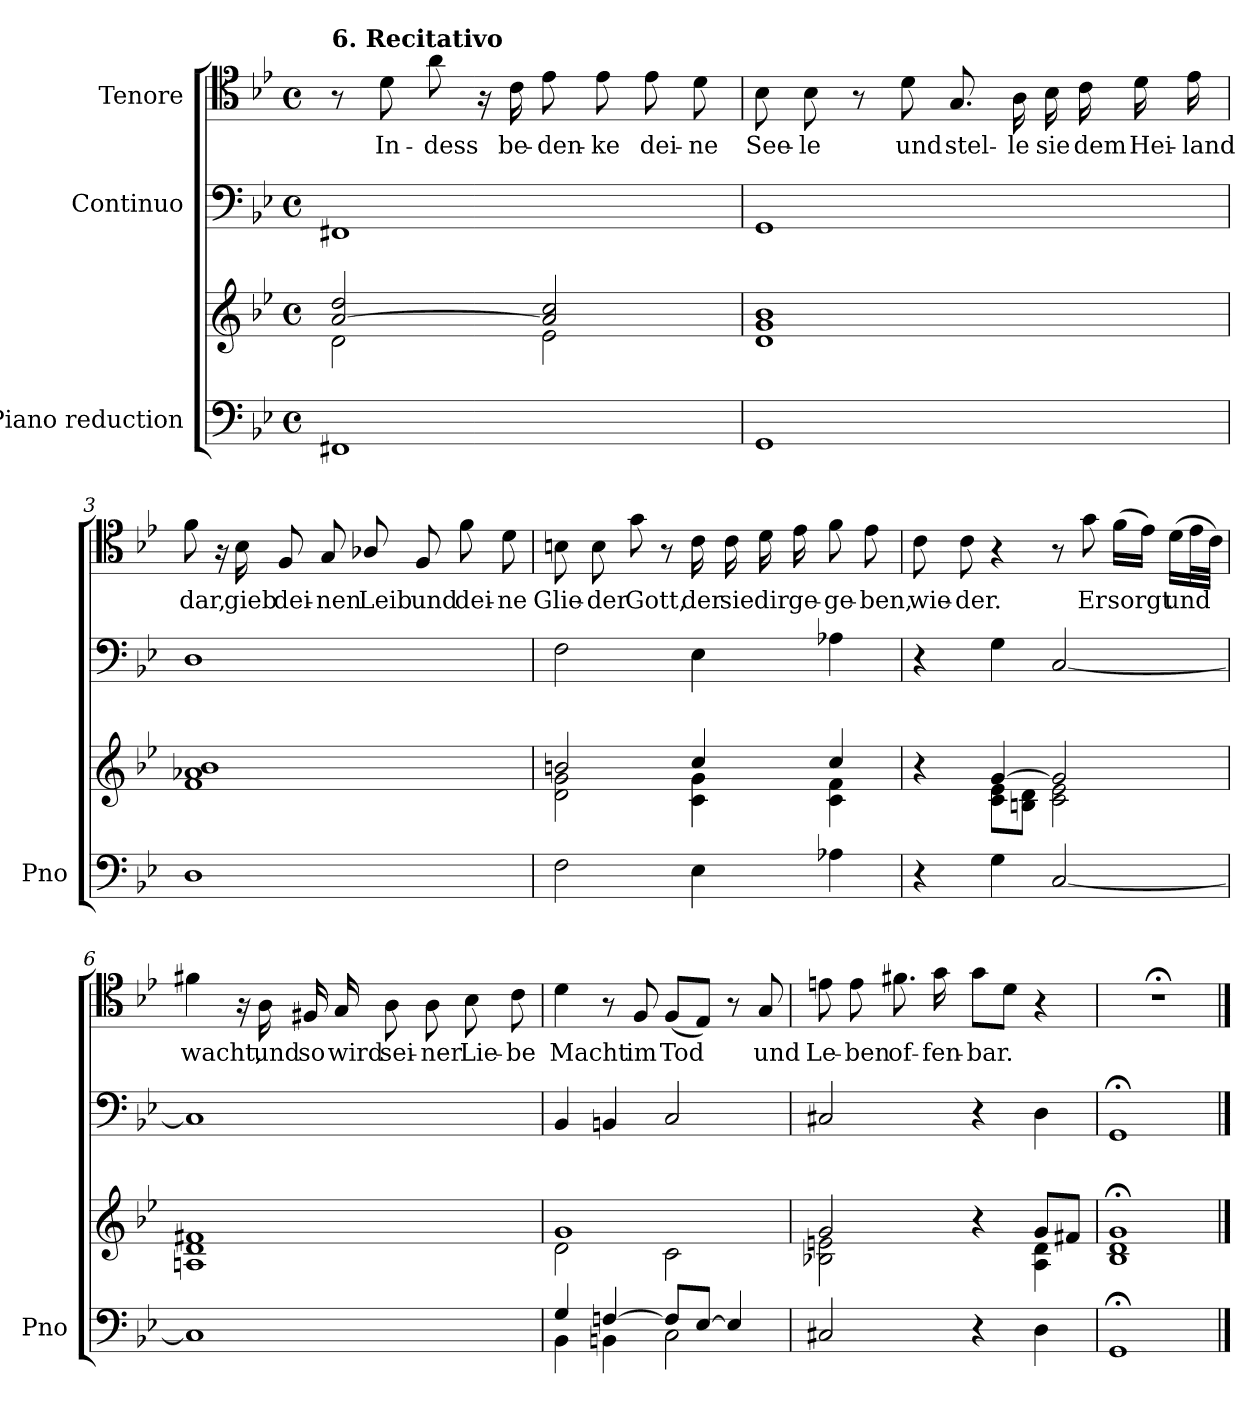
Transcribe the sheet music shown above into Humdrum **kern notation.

**kern	**kern	**kern	**kern	**text
*part3	*part3	*part2	*part1	*part1
*staff4	*staff3	*staff2	*staff1	*staff1
*I"Piano reduction	*	*I"Continuo	*I"Tenore	*
*I'Pno	*	*	*	*
*stria5	*stria5	*	*	*
*clefF4	*clefG2	*clefF4	*clefC4	*
*k[b-e-]	*k[b-e-]	*k[b-e-]	*k[b-e-]	*
*M4/4	*M4/4	*M4/4	*M4/4	*
*met(c)	*met(c)	*met(c)	*met(c)	*
=1	=1	=1	=1	=1
*	*^	*	*	*
!	!	!	!	!LO:TX:a:B:t=6. Recitativo	!
1FF#X	[2a/ 2dd/	2d\	1FF#X	8r	.
!	!	!	!	!	!LO:LY:b
.	.	.	.	8d\	In-
!	!	!	!	!	!LO:LY:b
.	.	.	.	8a\	-dess
.	.	.	.	16r	.
!	!	!	!	!	!LO:LY:b
.	.	.	.	16c\	be-
!	!	!	!	!	!LO:LY:b
.	2a/] 2cc/	2e-\	.	8e-\	-den-
!	!	!	!	!	!LO:LY:b
.	.	.	.	8e-\	-ke
!	!	!	!	!	!LO:LY:b
.	.	.	.	8e-\	dei-
!	!	!	!	!	!LO:LY:b
.	.	.	.	8d\	-ne
=2	=2	=2	=2	=2	=2
!	!	!	!	!	!LO:LY:b
1GG	1g 1b-	1d	1GG	8B-\	See-
!	!	!	!	!	!LO:LY:b
.	.	.	.	8B-\	-le
.	.	.	.	8r	.
!	!	!	!	!	!LO:LY:b
.	.	.	.	8d\	und
!	!	!	!	!	!LO:LY:b
.	.	.	.	8.G/	stel-
!	!	!	!	!	!LO:LY:b
.	.	.	.	16A\	-le
!	!	!	!	!	!LO:LY:b
.	.	.	.	16B-\	sie
!	!	!	!	!	!LO:LY:b
.	.	.	.	16c\	dem
!	!	!	!	!	!LO:LY:b
.	.	.	.	16d\	Hei-
!	!	!	!	!	!LO:LY:b
.	.	.	.	16e-\	-land
*	*v	*v	*	*	*
=3	=3	=3	=3	=3
!	!	!	!	!LO:LY:b
1D	1f 1a-X 1b-	1D	8f\	dar,
.	.	.	16r	.
!	!	!	!	!LO:LY:b
.	.	.	16B-\	gieb
!	!	!	!	!LO:LY:b
.	.	.	8F/	dei-
!	!	!	!	!LO:LY:b
.	.	.	8G/	-nen
!	!	!	!	!LO:LY:b
.	.	.	8A-X/	Leib
!	!	!	!	!LO:LY:b
.	.	.	8F/	und
!	!	!	!	!LO:LY:b
.	.	.	8f\	dei-
!	!	!	!	!LO:LY:b
.	.	.	8d\	-ne
=4	=4	=4	=4	=4
*	*^	*	*	*
!	!	!	!	!	!LO:LY:b
2F\	2bn/	2d\ 2g\	2F\	8Bn\	Glie-
!	!	!	!	!	!LO:LY:b
.	.	.	.	8B\	-der
!	!	!	!	!	!LO:LY:b
.	.	.	.	8g\	Gott,
.	.	.	.	8r	.
!	!	!	!	!	!LO:LY:b
4E-\	4cc/	4c\ 4g\	4E-\	16c\	der
!	!	!	!	!	!LO:LY:b
.	.	.	.	16c\	sie
!	!	!	!	!	!LO:LY:b
.	.	.	.	16d\	dir
!	!	!	!	!	!LO:LY:b
.	.	.	.	16e-\	ge-
!	!	!	!	!	!LO:LY:b
4A-X\	4cc/	4c\ 4f\	4A-X\	8f\	-ge-
!	!	!	!	!	!LO:LY:b
.	.	.	.	8e-\	-ben,
!!LO:LB:g=z
=5	=5	=5	=5	=5	=5
!	!	!	!	!	!LO:LY:b
4r	4r	4ryy	4r	8c\	wie-
!	!	!	!	!	!LO:LY:b
.	.	.	.	8c\	-der.
4G\	[4g/	8c\ 8e-\L	4G\	4r	.
.	.	8Bn\ 8d\J	.	.	.
[<2C/	2g/]	2c\ 2e-\	[<2C/	8r	.
!	!	!	!	!	!LO:LY:b
.	.	.	.	8g\	Er
!	!	!	!	!	!LO:LY:b
.	.	.	.	(16f\LL	sorgt
.	.	.	.	16e-\JJ)	.
!	!	!	!	!	!LO:LY:b
.	.	.	.	(16d\LL	und
.	.	.	.	32e-\L	.
.	.	.	.	32c\JJJ)	.
*	*v	*v	*	*	*
=6	=6	=6	=6	=6
!	!	!	!	!LO:LY:b
1C]	1An 1d 1f#X	1C]	4f#X\	wacht,
.	.	.	16r	.
!	!	!	!	!LO:LY:b
.	.	.	16A\	und
!	!	!	!	!LO:LY:b
.	.	.	16F#X/	so
!	!	!	!	!LO:LY:b
.	.	.	16G/	wird
!	!	!	!	!LO:LY:b
.	.	.	8A\	sei-
!	!	!	!	!LO:LY:b
.	.	.	8A\	-ner
!	!	!	!	!LO:LY:b
.	.	.	8B-\	Lie-
!	!	!	!	!LO:LY:b
.	.	.	8c\	-be
=7	=7	=7	=7	=7
*^	*^	*	*	*
!	!	!	!	!	!	!LO:LY:b
4G/	4BB-\	1g	2d\	4BB-/	4d\	Macht
[4Fn/	4BBn\	.	.	4BBn/	8r	.
!	!	!	!	!	!	!LO:LY:b
.	.	.	.	.	8F/	im
!	!	!	!	!	!	!LO:LY:b
8F/L]	2C\	.	2c\	2C/	(8F/L	Tod
[8E-/J	.	.	.	.	8E-/J)	.
4E-/]	.	.	.	.	8r	.
!	!	!	!	!	!	!LO:LY:b
.	.	.	.	.	8G/	und
*v	*v	*	*	*	*	*
=8	=8	=8	=8	=8	=8
!	!	!	!	!	!LO:LY:b
2C#X/	2g/	2B-X\ 2en\	2C#X/	8en\	Le-
!	!	!	!	!	!LO:LY:b
.	.	.	.	8e\	-ben
!	!	!	!	!	!LO:LY:b
.	.	.	.	8.f#X\	of-
!	!	!	!	!	!LO:LY:b
.	.	.	.	16g\	-fen-
!	!	!	!	!	!LO:LY:b
4r	4r	4ryy	4r	8g\L	-bar.
.	.	.	.	8d\J	.
4D\	8g/L	4A\ 4d\	4D\	4r	.
.	8f#X/J	.	.	.	.
*	*v	*v	*	*	*
=9	=9	=9	=9	=9
1GG;	1B-;< 1d;< 1g;<	1GG;<	1r;<	.
==	==	==	==	==
*-	*-	*-	*-	*-
